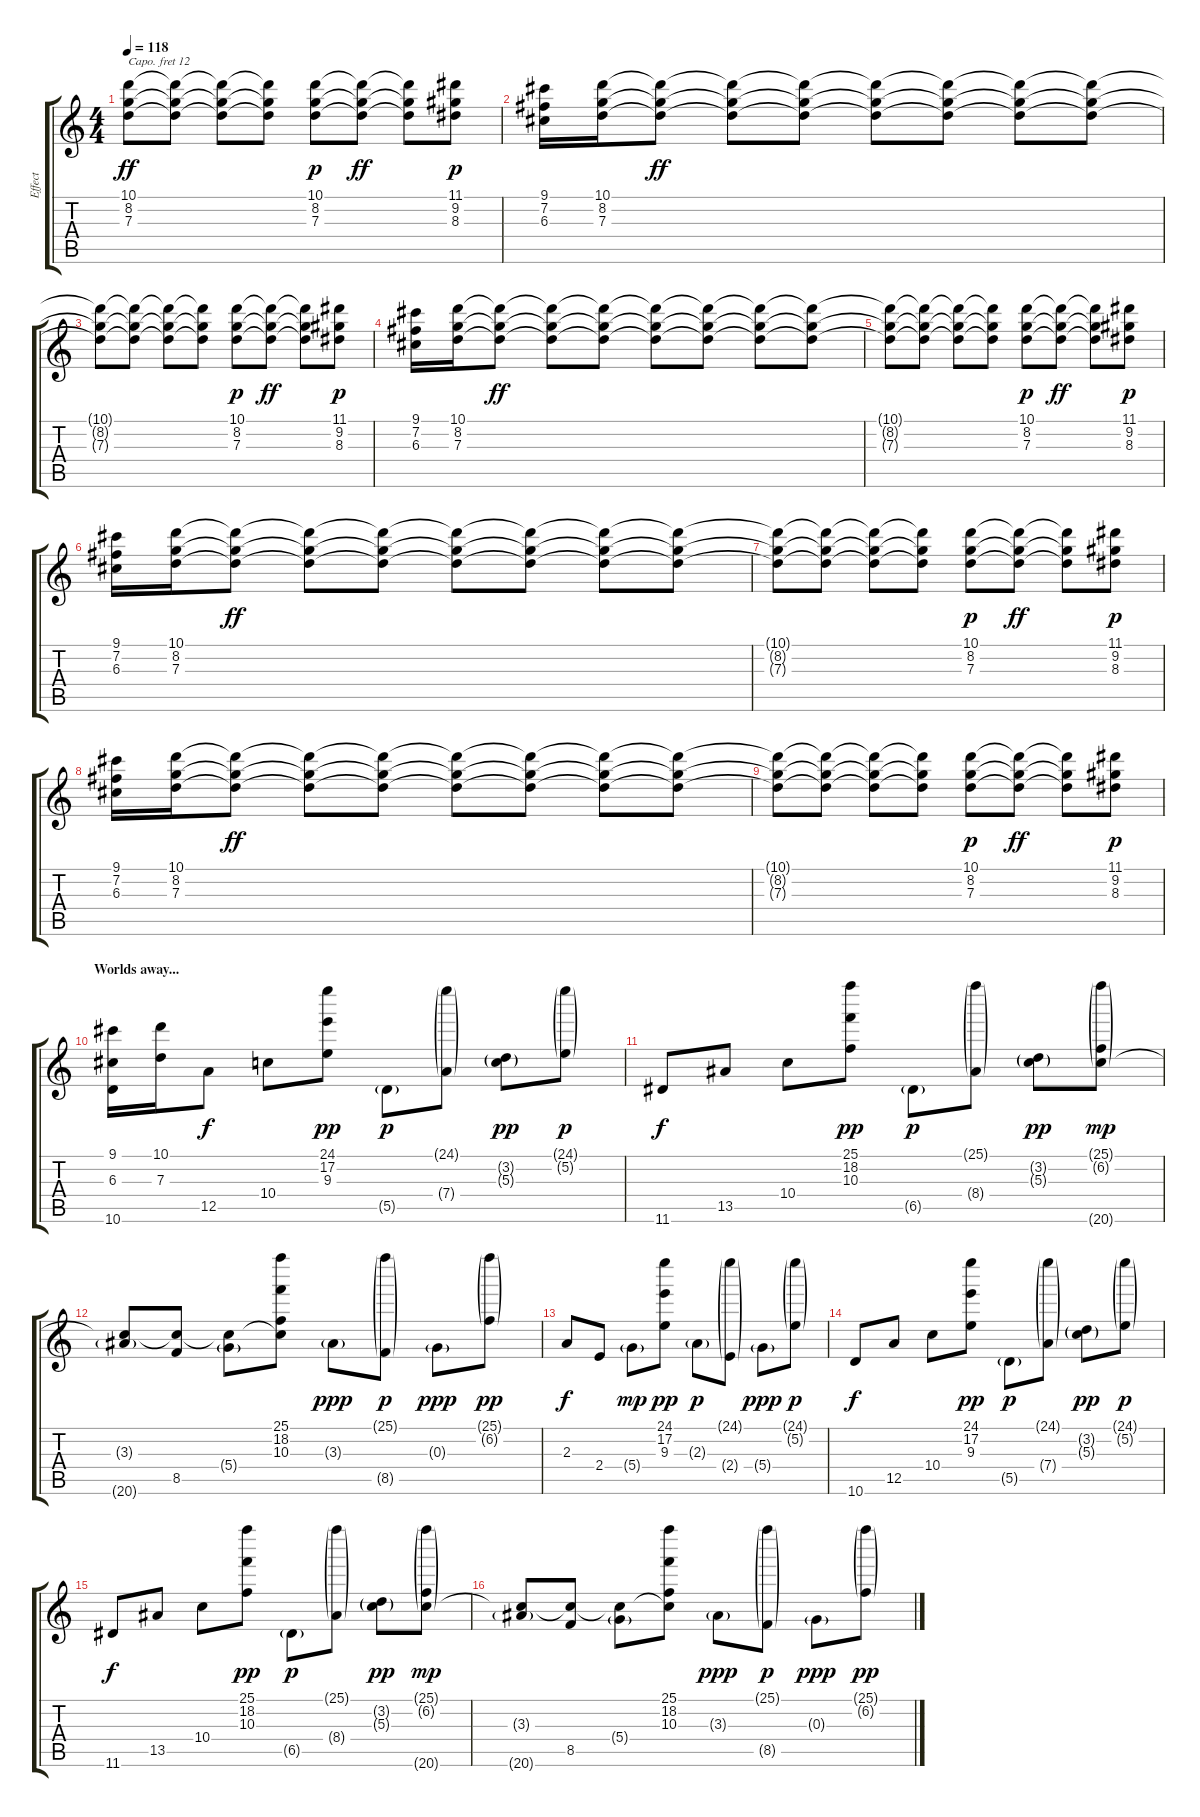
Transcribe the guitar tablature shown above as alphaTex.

\track ("Effect" "Effect") {instrument orchestralharp}
\staff {score tabs}
\capo 12
\tuning (E4 B3 G3 D3 A2 E2) {hide}
\ts (4 4)
\tempo 118
\clef g2
\ks c
(10.1{t} 8.2{t} 7.3{t}).8{dy ff} (10.1{t} 8.2{t} 7.3{t}).8 (10.1{t} 8.2{t} 7.3{t}).8 (10.1{t} 8.2{t} 7.3{t}).8 (10.1 8.2 7.3).8{dy p} (10.1{t} 8.2{t} 7.3{t}).8{dy ff} (10.1{t} 8.2{t} 7.3{t}).8 (11.1 9.2 8.3).8{dy p} |
(9.1 7.2 6.3).16 (10.1 8.2 7.3).16 (10.1{t} 8.2{t} 7.3{t}).8{dy ff} (10.1{t} 8.2{t} 7.3{t}).8 (10.1{t} 8.2{t} 7.3{t}).8 (10.1{t} 8.2{t} 7.3{t}).8 (10.1{t} 8.2{t} 7.3{t}).8 (10.1{t} 8.2{t} 7.3{t}).8 (10.1{t} 8.2{t} 7.3{t}).8 |
(10.1{t} 8.2{t} 7.3{t}).8 (10.1{t} 8.2{t} 7.3{t}).8 (10.1{t} 8.2{t} 7.3{t}).8 (10.1{t} 8.2{t} 7.3{t}).8 (10.1 8.2 7.3).8{dy p} (10.1{t} 8.2{t} 7.3{t}).8{dy ff} (10.1{t} 8.2{t} 7.3{t}).8 (11.1 9.2 8.3).8{dy p} |
(9.1 7.2 6.3).16 (10.1 8.2 7.3).16 (10.1{t} 8.2{t} 7.3{t}).8{dy ff} (10.1{t} 8.2{t} 7.3{t}).8 (10.1{t} 8.2{t} 7.3{t}).8 (10.1{t} 8.2{t} 7.3{t}).8 (10.1{t} 8.2{t} 7.3{t}).8 (10.1{t} 8.2{t} 7.3{t}).8 (10.1{t} 8.2{t} 7.3{t}).8 |
(10.1{t} 8.2{t} 7.3{t}).8 (10.1{t} 8.2{t} 7.3{t}).8 (10.1{t} 8.2{t} 7.3{t}).8 (10.1{t} 8.2{t} 7.3{t}).8 (10.1 8.2 7.3).8{dy p} (10.1{t} 8.2{t} 7.3{t}).8{dy ff} (10.1{t} 8.2{t} 7.3{t}).8 (11.1 9.2 8.3).8{dy p} |
(9.1 7.2 6.3).16 (10.1 8.2 7.3).16 (10.1{t} 8.2{t} 7.3{t}).8{dy ff} (10.1{t} 8.2{t} 7.3{t}).8 (10.1{t} 8.2{t} 7.3{t}).8 (10.1{t} 8.2{t} 7.3{t}).8 (10.1{t} 8.2{t} 7.3{t}).8 (10.1{t} 8.2{t} 7.3{t}).8 (10.1{t} 8.2{t} 7.3{t}).8 |
(10.1{t} 8.2{t} 7.3{t}).8 (10.1{t} 8.2{t} 7.3{t}).8 (10.1{t} 8.2{t} 7.3{t}).8 (10.1{t} 8.2{t} 7.3{t}).8 (10.1 8.2 7.3).8{dy p} (10.1{t} 8.2{t} 7.3{t}).8{dy ff} (10.1{t} 8.2{t} 7.3{t}).8 (11.1 9.2 8.3).8{dy p} |
(9.1 7.2 6.3).16 (10.1 8.2 7.3).16 (10.1{t} 8.2{t} 7.3{t}).8{dy ff} (10.1{t} 8.2{t} 7.3{t}).8 (10.1{t} 8.2{t} 7.3{t}).8 (10.1{t} 8.2{t} 7.3{t}).8 (10.1{t} 8.2{t} 7.3{t}).8 (10.1{t} 8.2{t} 7.3{t}).8 (10.1{t} 8.2{t} 7.3{t}).8 |
(10.1{t} 8.2{t} 7.3{t}).8 (10.1{t} 8.2{t} 7.3{t}).8 (10.1{t} 8.2{t} 7.3{t}).8 (10.1{t} 8.2{t} 7.3{t}).8 (10.1 8.2 7.3).8{dy p} (10.1{t} 8.2{t} 7.3{t}).8{dy ff} (10.1{t} 8.2{t} 7.3{t}).8 (11.1 9.2 8.3).8{dy p} |
\section ("" "Worlds away...")
(9.1 6.3 10.6).16 (10.1 7.3).16 12.5.8{dy f} 10.4.8 (24.1 17.2 9.3).8{dy pp} 5.5{g}.8{dy p} (24.1{g} 7.4{g}).8 (3.2{g} 5.3{g}).8{dy pp} (24.1{g} 5.2{g}).8{dy p} |
11.6.8{dy f} 13.5.8 10.4.8 (25.1 18.2 10.3).8{dy pp} 6.5{g}.8{dy p} (25.1{g} 8.4{g}).8 (3.2{g} 5.3{g}).8{dy pp} (25.1{g} 6.2{g} 20.6{g}).8{dy mp} |
(3.3{g} 20.6{t}).8 (8.5 20.6{t}).8 (5.4{g} 20.6{t}).8 (25.1 18.2 10.3 20.6{t}).8 3.3{g}.8{dy ppp} (25.1{g} 8.5{g}).8{dy p} 0.3{g}.8{dy ppp} (25.1{g} 6.2{g}).8{dy pp} |
2.3.8{dy f} 2.4.8 5.4{g}.8{dy mp} (24.1 17.2 9.3).8{dy pp} 2.3{g}.8{dy p} (24.1{g} 2.4{g}).8 5.4{g}.8{dy ppp} (24.1{g} 5.2{g}).8{dy p} |
10.6.8{dy f} 12.5.8 10.4.8 (24.1 17.2 9.3).8{dy pp} 5.5{g}.8{dy p} (24.1{g} 7.4{g}).8 (3.2{g} 5.3{g}).8{dy pp} (24.1{g} 5.2{g}).8{dy p} |
11.6.8{dy f} 13.5.8 10.4.8 (25.1 18.2 10.3).8{dy pp} 6.5{g}.8{dy p} (25.1{g} 8.4{g}).8 (3.2{g} 5.3{g}).8{dy pp} (25.1{g} 6.2{g} 20.6{g}).8{dy mp} |
(3.3{g} 20.6{t}).8 (8.5 20.6{t}).8 (5.4{g} 20.6{t}).8 (25.1 18.2 10.3 20.6{t}).8 3.3{g}.8{dy ppp} (25.1{g} 8.5{g}).8{dy p} 0.3{g}.8{dy ppp} (25.1{g} 6.2{g}).8{dy pp}
